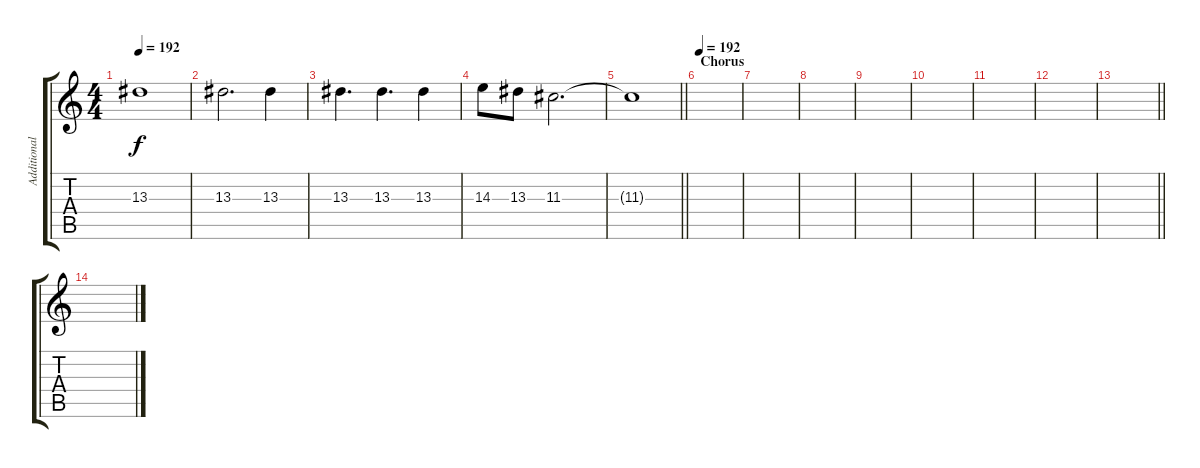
\track ("Additional I" "Additional") {instrument distortionguitar}
\staff {score tabs}
\tuning (B3 Gb3 D3 A2 E2 B1) {hide}
\ts (4 4)
\tempo 192
\clef g2
\ks c
13.3{t}.1{dy f} |
13.3.2{d} 13.3.4 |
13.3.4{d} 13.3.4{d} 13.3.4 |
14.3.8 13.3.8 11.3.2{d} |
\barLineRight lightlight
11.3{t}.1{volume 0} |
\section ("" "Chorus")
\tempo 192
|
|
|
|
|
|
|
\barLineRight lightlight
|
\section ("" "")
